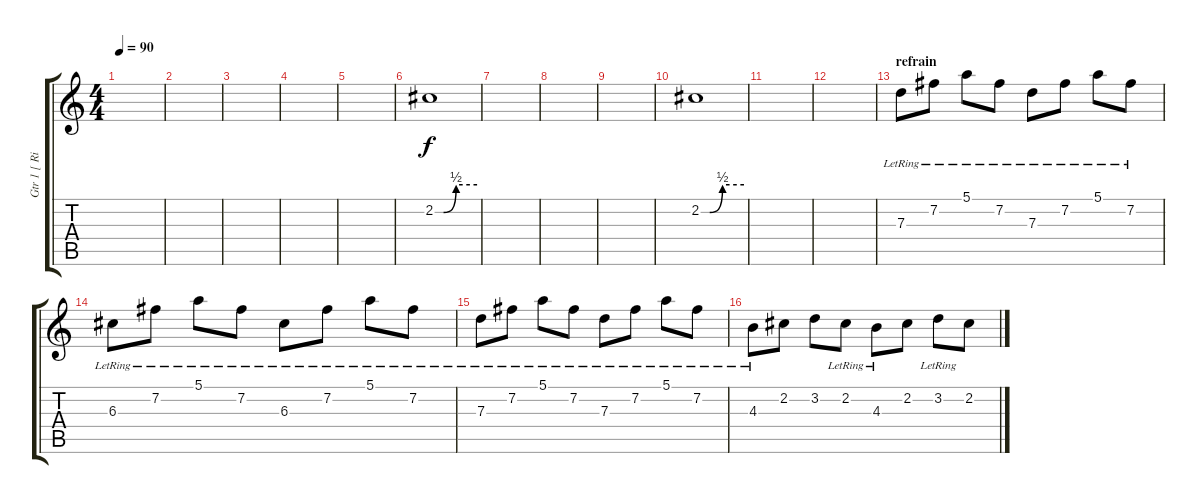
\track ("Gtr 1 [ Richard Kruspe ]" "Gtr 1 [ Ri") {instrument electricguitarmuted}
\staff {score tabs}
\tuning (E4 B3 G3 D3 A2 E2) {hide}
\ts (4 4)
\tempo 90
\clef g2
\ks c
|
|
|
|
|
2.2{be (custom 0 0 12 0 30 2 60 2)}.1 |
|
|
|
2.2{be (custom 0 0 12 0 30 2 60 2)}.1 |
|
|
\section ("" "refrain")
7.3{lr}.8 7.2{lr}.8 5.1{lr}.8 7.2{lr}.8 7.3{lr}.8 7.2{lr}.8 5.1{lr}.8 7.2{lr}.8 |
6.3{lr}.8 7.2{lr}.8 5.1{lr}.8 7.2{lr}.8 6.3{lr}.8 7.2{lr}.8 5.1{lr}.8 7.2{lr}.8 |
7.3{lr}.8 7.2{lr}.8 5.1{lr}.8 7.2{lr}.8 7.3{lr}.8 7.2{lr}.8 5.1{lr}.8 7.2{lr}.8 |
4.3{lr}.8 2.2.8 3.2.8 2.2{lr}.8 4.3{lr}.8 2.2.8 3.2{lr}.8 2.2.8
